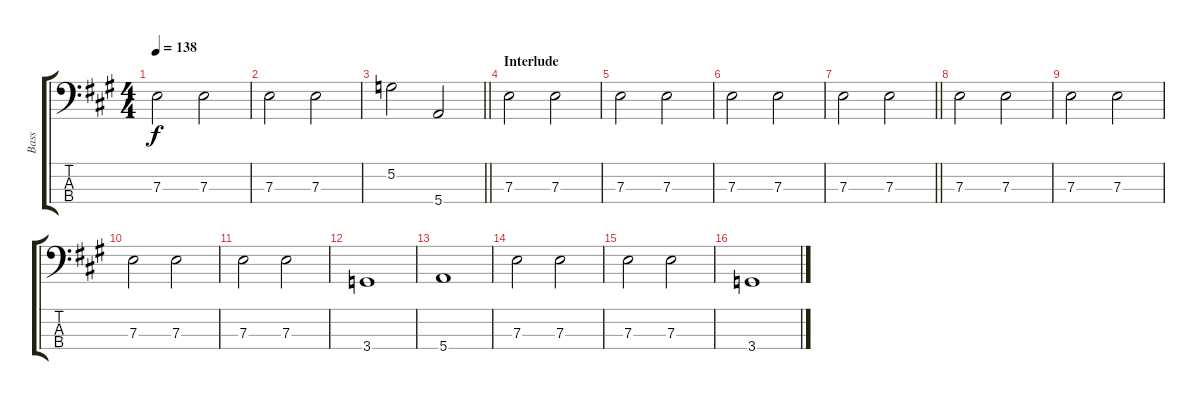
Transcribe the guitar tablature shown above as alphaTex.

\track ("Bass" "Bass") {instrument electricbassfinger}
\staff {score tabs}
\tuning (G2 D2 A1 E1) {hide}
\ts (4 4)
\tempo 138
\clef f4
\ks a
7.3.2{dy f} 7.3.2 |
7.3.2 7.3.2 |
\barLineRight lightlight
5.2.2 5.4.2 |
\section ("" "Interlude")
7.3.2 7.3.2 |
7.3.2 7.3.2 |
7.3.2 7.3.2 |
\barLineRight lightlight
7.3.2 7.3.2 |
7.3.2 7.3.2 |
7.3.2 7.3.2 |
7.3.2 7.3.2 |
7.3.2 7.3.2 |
3.4.1 |
5.4.1 |
7.3.2 7.3.2 |
7.3.2 7.3.2 |
3.4.1
